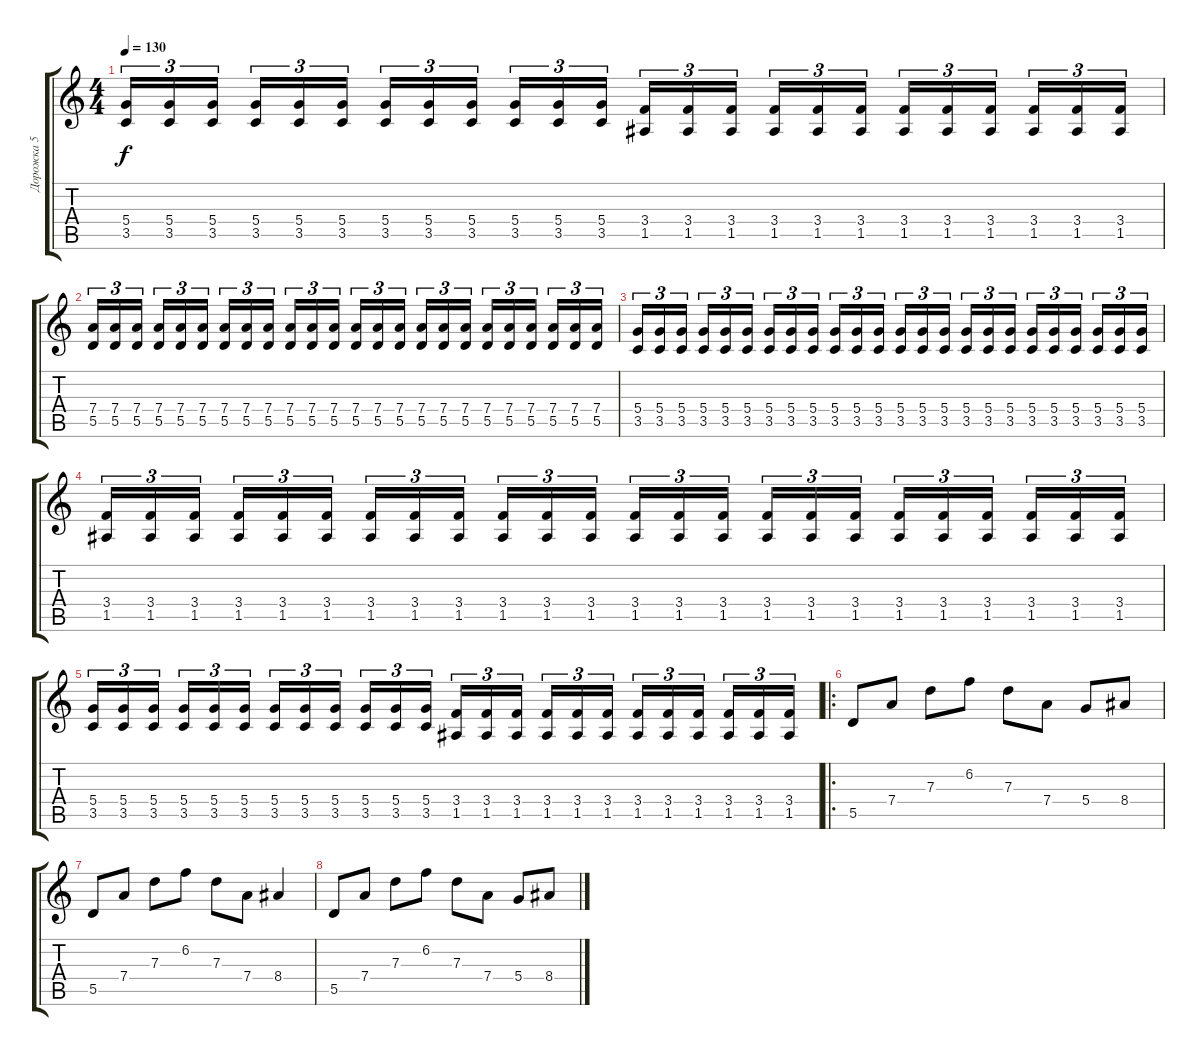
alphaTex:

\track ("Дорожка 5" "Дорожка 5") {instrument distortionguitar}
\staff {score tabs}
\tuning (E4 B3 G3 D3 A2 E2) {hide}
\ts (4 4)
\tempo 130
\clef g2
\ks c
(5.4 3.5).16{tu (3 2) dy f} (5.4 3.5).16{tu (3 2)} (5.4 3.5).16{tu (3 2)} (5.4 3.5).16{tu (3 2)} (5.4 3.5).16{tu (3 2)} (5.4 3.5).16{tu (3 2)} (5.4 3.5).16{tu (3 2)} (5.4 3.5).16{tu (3 2)} (5.4 3.5).16{tu (3 2)} (5.4 3.5).16{tu (3 2)} (5.4 3.5).16{tu (3 2)} (5.4 3.5).16{tu (3 2)} (3.4 1.5).16{tu (3 2)} (3.4 1.5).16{tu (3 2)} (3.4 1.5).16{tu (3 2)} (3.4 1.5).16{tu (3 2)} (3.4 1.5).16{tu (3 2)} (3.4 1.5).16{tu (3 2)} (3.4 1.5).16{tu (3 2)} (3.4 1.5).16{tu (3 2)} (3.4 1.5).16{tu (3 2)} (3.4 1.5).16{tu (3 2)} (3.4 1.5).16{tu (3 2)} (3.4 1.5).16{tu (3 2)} |
(7.4 5.5).16{tu (3 2)} (7.4 5.5).16{tu (3 2)} (7.4 5.5).16{tu (3 2)} (7.4 5.5).16{tu (3 2)} (7.4 5.5).16{tu (3 2)} (7.4 5.5).16{tu (3 2)} (7.4 5.5).16{tu (3 2)} (7.4 5.5).16{tu (3 2)} (7.4 5.5).16{tu (3 2)} (7.4 5.5).16{tu (3 2)} (7.4 5.5).16{tu (3 2)} (7.4 5.5).16{tu (3 2)} (7.4 5.5).16{tu (3 2)} (7.4 5.5).16{tu (3 2)} (7.4 5.5).16{tu (3 2)} (7.4 5.5).16{tu (3 2)} (7.4 5.5).16{tu (3 2)} (7.4 5.5).16{tu (3 2)} (7.4 5.5).16{tu (3 2)} (7.4 5.5).16{tu (3 2)} (7.4 5.5).16{tu (3 2)} (7.4 5.5).16{tu (3 2)} (7.4 5.5).16{tu (3 2)} (7.4 5.5).16{tu (3 2)} |
(5.4 3.5).16{tu (3 2)} (5.4 3.5).16{tu (3 2)} (5.4 3.5).16{tu (3 2)} (5.4 3.5).16{tu (3 2)} (5.4 3.5).16{tu (3 2)} (5.4 3.5).16{tu (3 2)} (5.4 3.5).16{tu (3 2)} (5.4 3.5).16{tu (3 2)} (5.4 3.5).16{tu (3 2)} (5.4 3.5).16{tu (3 2)} (5.4 3.5).16{tu (3 2)} (5.4 3.5).16{tu (3 2)} (5.4 3.5).16{tu (3 2)} (5.4 3.5).16{tu (3 2)} (5.4 3.5).16{tu (3 2)} (5.4 3.5).16{tu (3 2)} (5.4 3.5).16{tu (3 2)} (5.4 3.5).16{tu (3 2)} (5.4 3.5).16{tu (3 2)} (5.4 3.5).16{tu (3 2)} (5.4 3.5).16{tu (3 2)} (5.4 3.5).16{tu (3 2)} (5.4 3.5).16{tu (3 2)} (5.4 3.5).16{tu (3 2)} |
(3.4 1.5).16{tu (3 2)} (3.4 1.5).16{tu (3 2)} (3.4 1.5).16{tu (3 2)} (3.4 1.5).16{tu (3 2)} (3.4 1.5).16{tu (3 2)} (3.4 1.5).16{tu (3 2)} (3.4 1.5).16{tu (3 2)} (3.4 1.5).16{tu (3 2)} (3.4 1.5).16{tu (3 2)} (3.4 1.5).16{tu (3 2)} (3.4 1.5).16{tu (3 2)} (3.4 1.5).16{tu (3 2)} (3.4 1.5).16{tu (3 2)} (3.4 1.5).16{tu (3 2)} (3.4 1.5).16{tu (3 2)} (3.4 1.5).16{tu (3 2)} (3.4 1.5).16{tu (3 2)} (3.4 1.5).16{tu (3 2)} (3.4 1.5).16{tu (3 2)} (3.4 1.5).16{tu (3 2)} (3.4 1.5).16{tu (3 2)} (3.4 1.5).16{tu (3 2)} (3.4 1.5).16{tu (3 2)} (3.4 1.5).16{tu (3 2)} |
(5.4 3.5).16{tu (3 2)} (5.4 3.5).16{tu (3 2)} (5.4 3.5).16{tu (3 2)} (5.4 3.5).16{tu (3 2)} (5.4 3.5).16{tu (3 2)} (5.4 3.5).16{tu (3 2)} (5.4 3.5).16{tu (3 2)} (5.4 3.5).16{tu (3 2)} (5.4 3.5).16{tu (3 2)} (5.4 3.5).16{tu (3 2)} (5.4 3.5).16{tu (3 2)} (5.4 3.5).16{tu (3 2)} (3.4 1.5).16{tu (3 2)} (3.4 1.5).16{tu (3 2)} (3.4 1.5).16{tu (3 2)} (3.4 1.5).16{tu (3 2)} (3.4 1.5).16{tu (3 2)} (3.4 1.5).16{tu (3 2)} (3.4 1.5).16{tu (3 2)} (3.4 1.5).16{tu (3 2)} (3.4 1.5).16{tu (3 2)} (3.4 1.5).16{tu (3 2)} (3.4 1.5).16{tu (3 2)} (3.4 1.5).16{tu (3 2)} |
\ro
5.5.8 7.4.8 7.3.8 6.2.8 7.3.8 7.4.8 5.4.8 8.4.8 |
5.5.8 7.4.8 7.3.8 6.2.8 7.3.8 7.4.8 8.4.4 |
5.5.8 7.4.8 7.3.8 6.2.8 7.3.8 7.4.8 5.4.8 8.4.8
